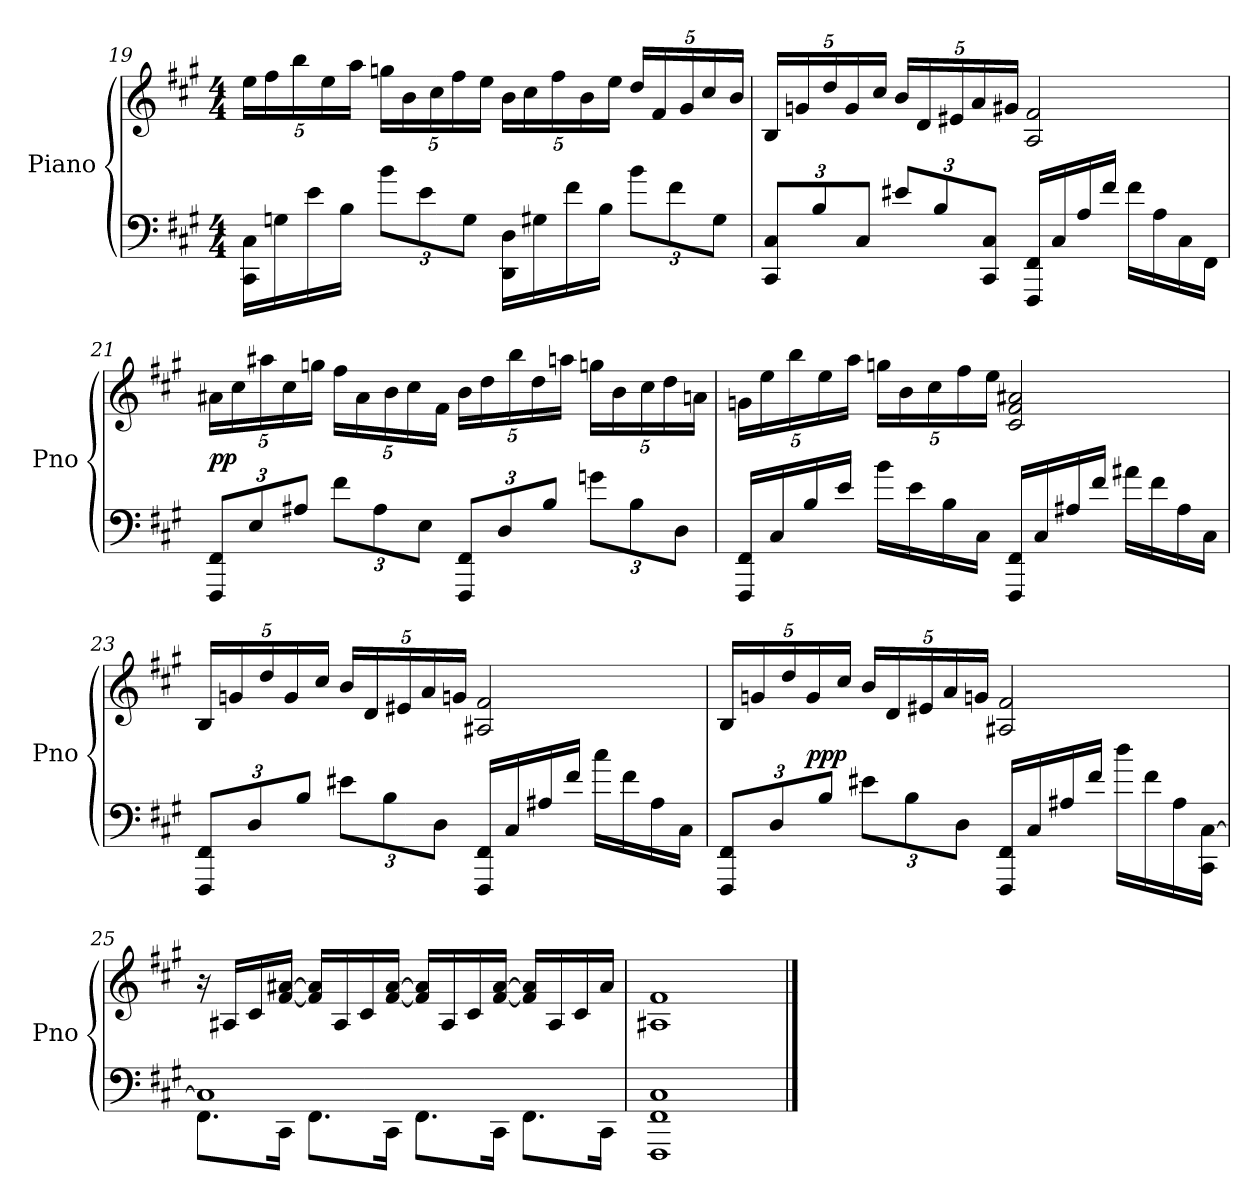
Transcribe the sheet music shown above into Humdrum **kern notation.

**kern	**kern	**dynam
*part1	*part1	*part1
*staff2	*staff1	*staff1/2
*I"Piano	*	*
*I'Pno	*	*
*clefF4	*clefG2	*
*k[f#c#g#]	*k[f#c#g#]	*
*M4/4	*M4/4	*
=19	=19	=19
16CC#\ 16C#\LL	20ee\LL	.
.	20ff#\	.
16Gn\	.	.
.	20bb\	.
16e\	.	.
.	20ee\	.
16B\JJ	.	.
.	20aa\JJ	.
12b\L	20ggn\LL	.
.	20b\	.
12e\	.	.
.	20cc#\	.
.	20ff#\	.
12G\J	.	.
.	20ee\JJ	.
16DD\ 16D\LL	20b\LL	.
.	20cc#\	.
16G#X\	.	.
.	20ff#\	.
16f#\	.	.
.	20b\	.
16B\JJ	.	.
.	20ee\JJ	.
12b\L	20dd/LL	.
.	20f#/	.
12f#\	.	.
.	20g#/	.
.	20cc#/	.
12G#\J	.	.
.	20b/JJ	.
=20	=20	=20
12CC#/ 12C#/L	20B/LL	.
.	20gn/	.
12B/	.	.
.	20dd/	.
.	20g/	.
12C#/J	.	.
.	20cc#/JJ	.
12e#X/L	20b/LL	.
.	20d/	.
12B/	.	.
.	20e#X/	.
.	20a/	.
12CC#/ 12C#/J	.	.
.	20g#X/JJ	.
16FFF#/ 16FF#/LL	2A/ 2f#/	.
16C#/	.	.
16A/	.	.
16f#/JJ	.	.
16f#\LL	.	.
16A\	.	.
16C#\	.	.
16FF#\JJ	.	.
=21	=21	=21
12FFF#/ 12FF#/L	20a#X\LL	pp
.	20cc#\	.
12E/	.	.
.	20aa#X\	.
.	20cc#\	.
12A#X/J	.	.
.	20ggn\JJ	.
12f#\L	20ff#\LL	.
.	20a#\	.
12A#\	.	.
.	20b\	.
.	20cc#\	.
12E\J	.	.
.	20f#\JJ	.
12FFF#/ 12FF#/L	20b\LL	.
.	20dd\	.
12D/	.	.
.	20bb\	.
.	20dd\	.
12B/J	.	.
.	20aan\JJ	.
12gn\L	20ggn\LL	.
.	20b\	.
12B\	.	.
.	20cc#\	.
.	20dd\	.
12D\J	.	.
.	20an\JJ	.
=22	=22	=22
16FFF#/ 16FF#/LL	20gn\LL	.
.	20ee\	.
16C#/	.	.
.	20bb\	.
16B/	.	.
.	20ee\	.
16e/JJ	.	.
.	20aa\JJ	.
16b\LL	20ggn\LL	.
.	20b\	.
16e\	.	.
.	20cc#\	.
16B\	.	.
.	20ff#\	.
16C#\JJ	.	.
.	20ee\JJ	.
16FFF#/ 16FF#/LL	2c#/ 2f#/ 2a#X/	.
16C#/	.	.
16A#X/	.	.
16f#/JJ	.	.
16a#X\LL	.	.
16f#\	.	.
16A#\	.	.
16C#\JJ	.	.
=23	=23	=23
12FFF#/ 12FF#/L	20B/LL	.
.	20gn/	.
12D/	.	.
.	20dd/	.
.	20g/	.
12B/J	.	.
.	20cc#/JJ	.
12e#X\L	20b/LL	.
.	20d/	.
12B\	.	.
.	20e#X/	.
.	20a/	.
12D\J	.	.
.	20gn/JJ	.
16FFF#/ 16FF#/LL	2A#X/ 2f#/	.
16C#/	.	.
16A#X/	.	.
16f#/JJ	.	.
16cc#\LL	.	.
16f#\	.	.
16A#\	.	.
16C#\JJ	.	.
=24	=24	=24
12FFF#/ 12FF#/L	20B/LL	.
.	20gn/	.
12D/	.	.
.	20dd/	.
.	20g/	ppp
12B/J	.	.
.	20cc#/JJ	.
12e#X\L	20b/LL	.
.	20d/	.
12B\	.	.
.	20e#X/	.
.	20a/	.
12D\J	.	.
.	20gn/JJ	.
16FFF#/ 16FF#/LL	2A#X/ 2f#/	.
16C#/	.	.
16A#X/	.	.
16f#/JJ	.	.
16dd\LL	.	.
16f#\	.	.
16A#\	.	.
16CC#\ [16C#\JJ	.	.
=25	=25	=25
*^	*	*
1C#]	8.FF#\L	16r	.
.	.	16A#X/LL	.
.	.	16c#/	.
.	16CC#\Jk	[16f#/ [16a#X/JJ	.
.	8.FF#\L	16f#]/ 16a#]/LL	.
.	.	16A#/	.
.	.	16c#/	.
.	16CC#\Jk	[16f#/ [16a#/JJ	.
.	8.FF#\L	16f#]/ 16a#]/LL	.
.	.	16A#/	.
.	.	16c#/	.
.	16CC#\Jk	[16f#/ [16a#/JJ	.
.	8.FF#\L	16f#]/ 16a#]/LL	.
.	.	16A#/	.
.	.	16c#/	.
.	16CC#\Jk	16a#/JJ	.
*v	*v	*	*
=26	=26	=26
1FFF# 1FF# 1C#	1A#X 1f#	.
==	==	==
*-	*-	*-
